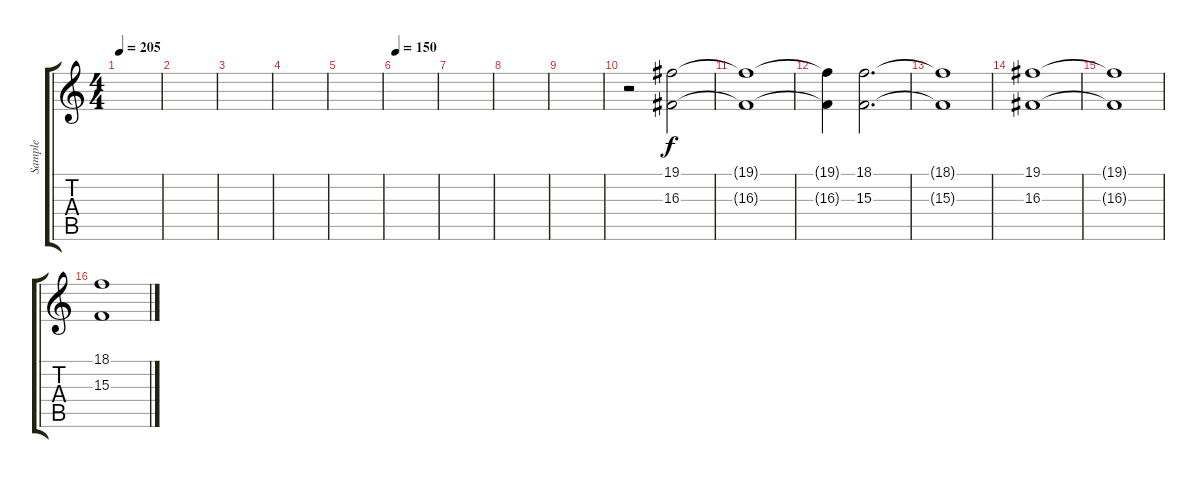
\track ("Sample" "Sample") {instrument choiraahs}
\staff {score tabs}
\tuning (B3 Gb3 D3 A2 E2 B1) {hide}
\ts (4 4)
\tempo 205
\clef g2
\ks c
|
|
|
|
|
\tempo 150
|
|
|
|
r.2 (19.1 16.3).2 |
(19.1{t} 16.3{t}).1 |
(19.1{t} 16.3{t}).4 (18.1 15.3).2{d} |
(18.1{t} 15.3{t}).1 |
(19.1 16.3).1 |
(19.1{t} 16.3{t}).1 |
(18.1 15.3).1
